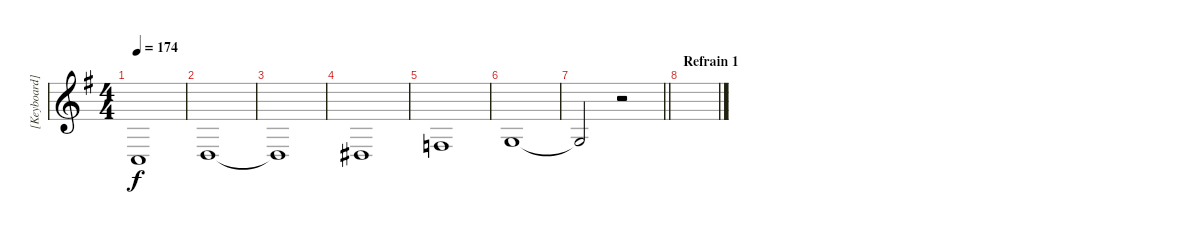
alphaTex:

\track ("[Keyboard]" "[Keyboard]") {instrument stringensemble2}
\staff {score}
\tuning (E4 B3 G3 D3 A2 E2) {hide}
\ts (4 4)
\tempo 174
\clef g2
\ks g
3.5{t}.1{dy f} |
5.5.1 |
5.5{t}.1 |
6.5.1 |
8.5.1 |
10.5.1 |
\barLineRight lightlight
10.5{t}.2 r.2{volume 0} |
\section ("" "Refrain 1")
